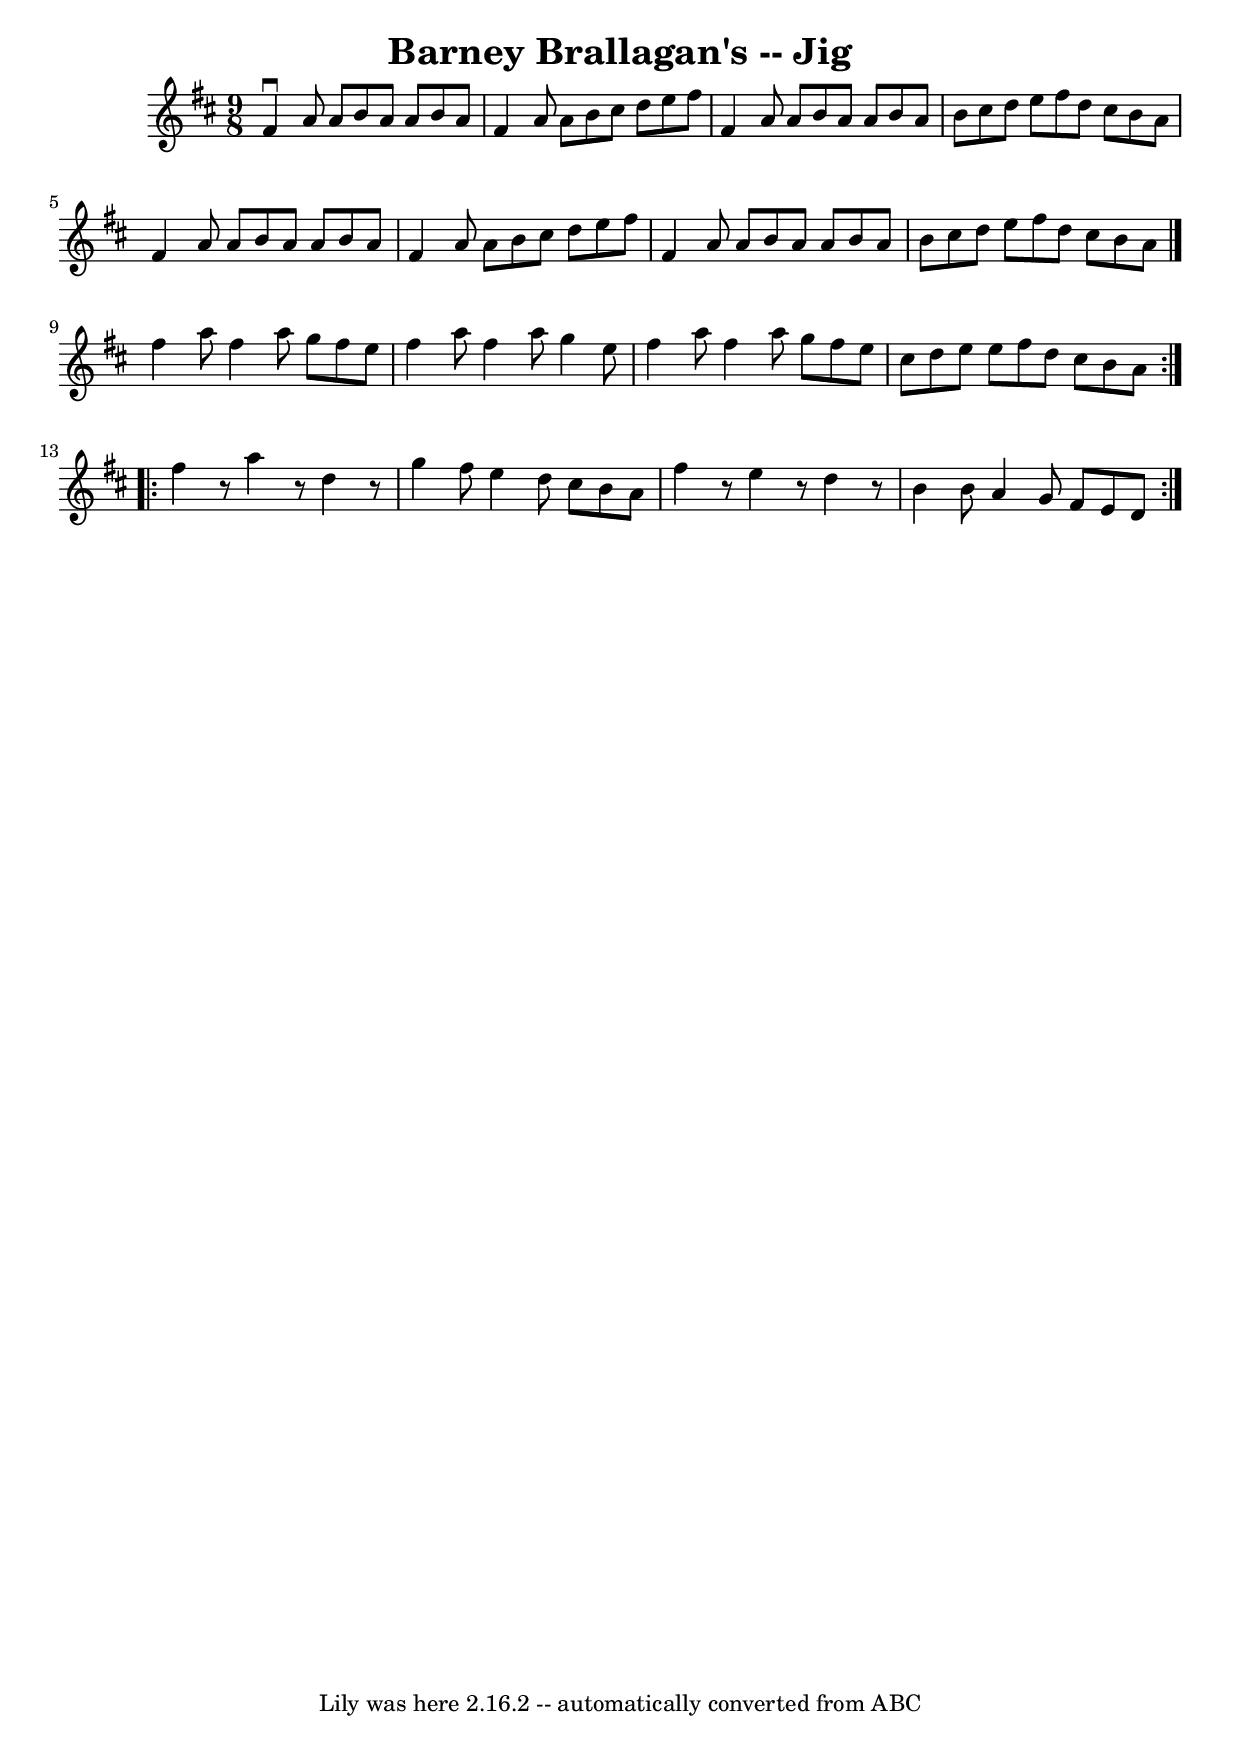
\version "2.16.2"
\include "Mammoth.ily"
\header {
	%% book = "Ryan's Mammoth Collection"
	crossRefNumber = "1"
	footnotes = "\\\\87 449"
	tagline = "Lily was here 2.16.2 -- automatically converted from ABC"
	title = "Barney Brallagan's -- Jig"
}
voicedefault =  {


\time 9/8 
\key d \major fis'4^\downbow a'8 a'8 b'8 a'8 a'8    
b'8 a'8    |
 fis'4 a'8 a'8 b'8 cis''8 d''8 e''8   
 fis''8    |
 fis'4 a'8 a'8 b'8 a'8 a'8 b'8 a'8    
|
 b'8 cis''8 d''8 e''8 fis''8 d''8 cis''8 b'8    
a'8    |
 fis'4 a'8 a'8 b'8 a'8 a'8 b'8 a'8    
|
 fis'4 a'8 a'8 b'8 cis''8 d''8 e''8 fis''8    
|
 fis'4 a'8 a'8 b'8 a'8 a'8 b'8 a'8    |
   
b'8 cis''8 d''8 e''8 fis''8 d''8 cis''8 b'8 a'8    
\bar "|."     \repeat volta 2 { fis''4 a''8 fis''4 a''8 g''8    
fis''8 e''8    |
 fis''4 a''8 fis''4 a''8 g''4 e''8   
 |
 fis''4 a''8 fis''4 a''8 g''8 fis''8 e''8    
|
 cis''8 d''8 e''8 e''8 fis''8 d''8 cis''8 b'8    
a'8    }     \repeat volta 2 { fis''4    r8 a''4    r8 d''4    r8   
|
 g''4 fis''8 e''4 d''8 cis''8 b'8 a'8    |
   
fis''4    r8 e''4    r8 d''4    r8   |
 b'4 b'8 a'4 g'8    
fis'8 e'8 d'8      }   
}

\score{
    <<

	\context Staff="default"
	{
	    \voicedefault 
	}

    >>
	\layout {
	}
	\midi {}
}
